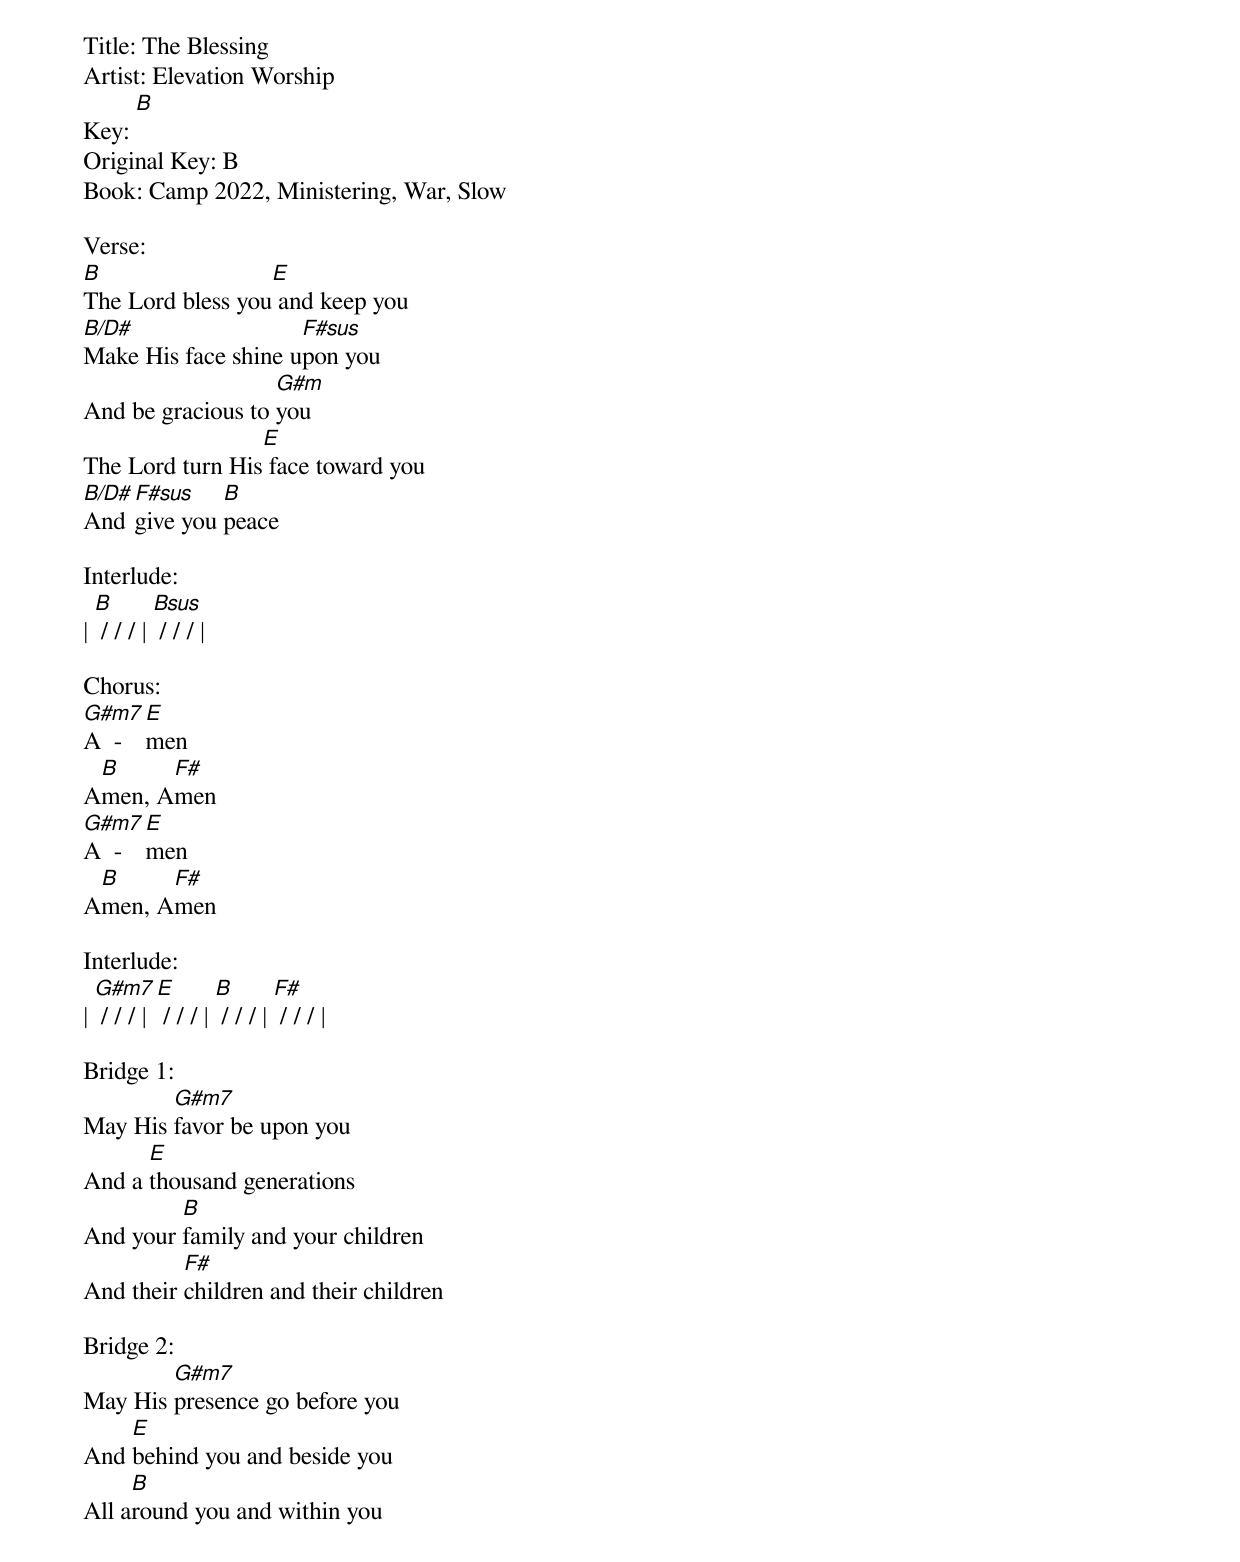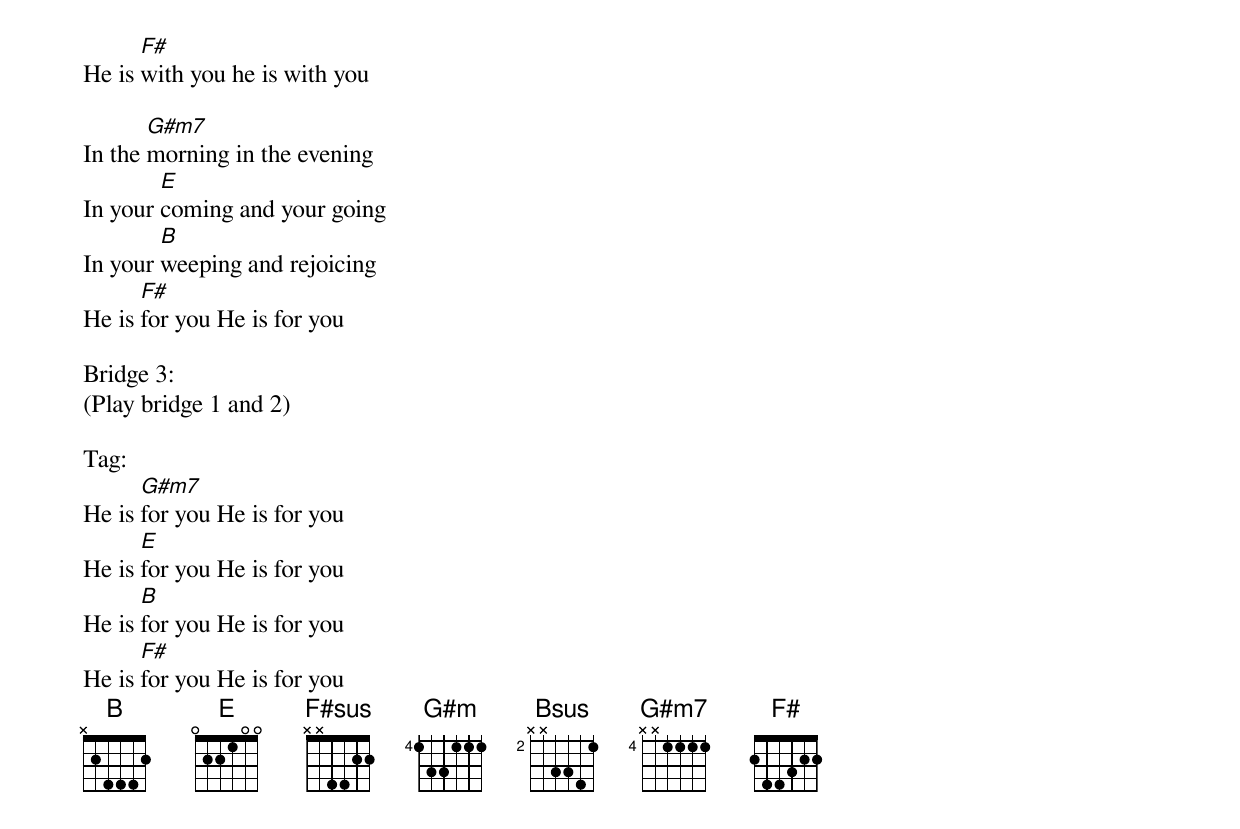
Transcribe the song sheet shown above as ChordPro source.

Title: The Blessing
Artist: Elevation Worship
Key: [B]
Original Key: B
Book: Camp 2022, Ministering, War, Slow

Verse:
[B]The Lord bless you[E] and keep you
[B/D#]Make His face shine u[F#sus]pon you
And be gracious to [G#m]you
The Lord turn His[E] face toward you
[B/D#]And [F#sus]give you [B]peace

Interlude:
| [B] / / / | [Bsus] / / / |

Chorus:
[G#m7]A  - [E]men
A[B]men, A[F#]men
[G#m7]A  - [E]men
A[B]men, A[F#]men

Interlude:
| [G#m7] / / / | [E] / / / | [B] / / / | [F#] / / / |

Bridge 1:
May His [G#m7]favor be upon you
And a [E]thousand generations
And your [B]family and your children
And their [F#]children and their children

Bridge 2:
May His [G#m7]presence go before you
And [E]behind you and beside you
All a[B]round you and within you
He is [F#]with you he is with you

In the [G#m7]morning in the evening
In your [E]coming and your going
In your [B]weeping and rejoicing
He is [F#]for you He is for you

Bridge 3:
(Play bridge 1 and 2)

Tag:
He is [G#m7]for you He is for you
He is [E]for you He is for you
He is [B]for you He is for you
He is [F#]for you He is for you
